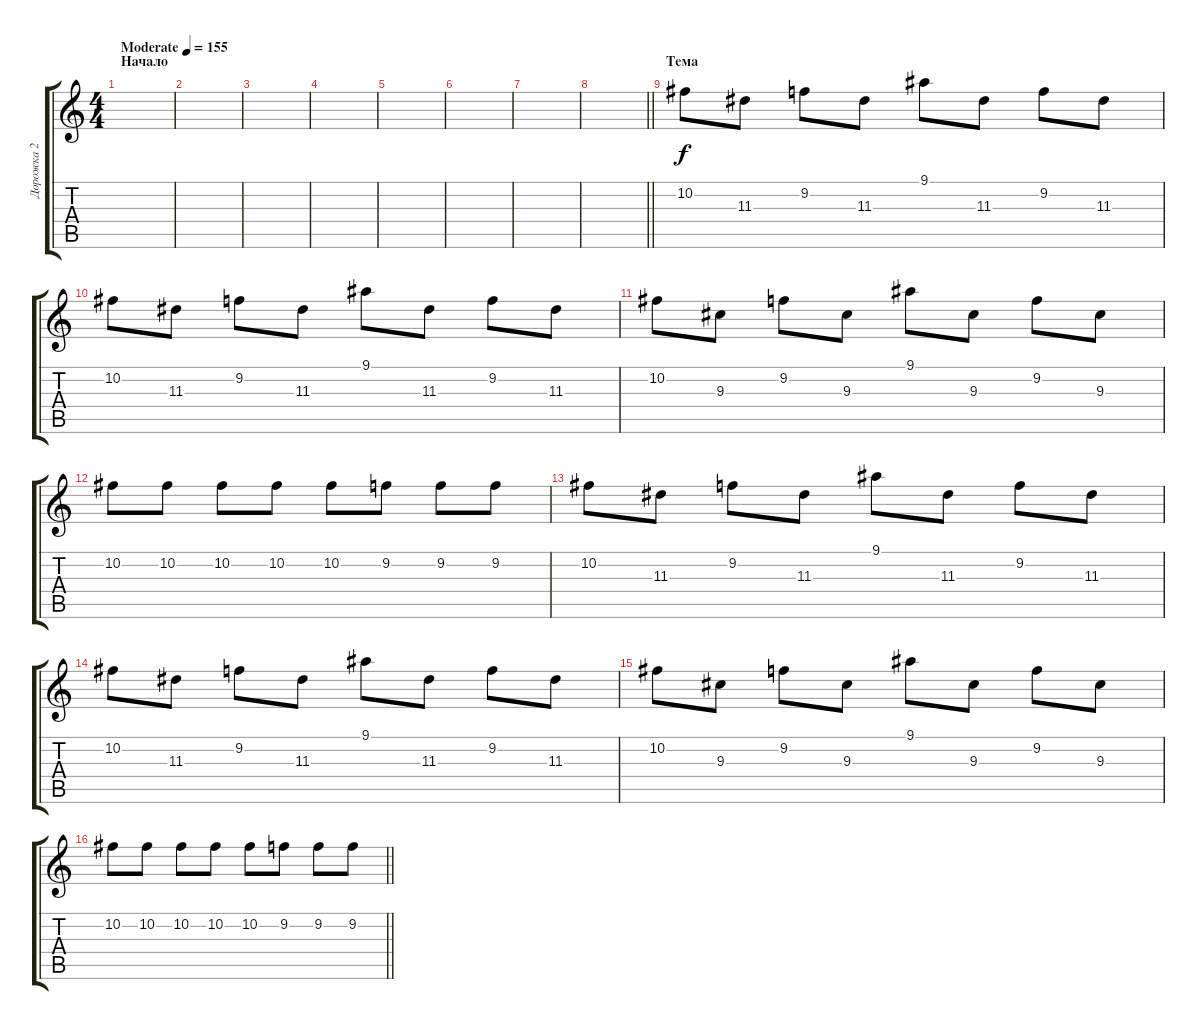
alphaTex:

\track ("Дорожка 2" "Дорожка 2") {instrument distortionguitar}
\staff {score tabs}
\tuning (Db4 Ab3 E3 B2 Gb2 B1) {hide}
\ts (4 4)
\section ("" "Начало")
\tempo (155 "Moderate")
\clef g2
\ks c
|
|
|
|
|
|
|
\barLineRight lightlight
|
\section ("" "Тема")
10.2.8 11.3.8 9.2.8 11.3.8 9.1.8 11.3.8 9.2.8 11.3.8 |
10.2.8 11.3.8 9.2.8 11.3.8 9.1.8 11.3.8 9.2.8 11.3.8 |
10.2.8 9.3.8 9.2.8 9.3.8 9.1.8 9.3.8 9.2.8 9.3.8 |
10.2.8 10.2.8 10.2.8 10.2.8 10.2.8 9.2.8 9.2.8 9.2.8 |
10.2.8 11.3.8 9.2.8 11.3.8 9.1.8 11.3.8 9.2.8 11.3.8 |
10.2.8 11.3.8 9.2.8 11.3.8 9.1.8 11.3.8 9.2.8 11.3.8 |
10.2.8 9.3.8 9.2.8 9.3.8 9.1.8 9.3.8 9.2.8 9.3.8 |
\barLineRight lightlight
10.2.8 10.2.8 10.2.8 10.2.8 10.2.8 9.2.8 9.2.8 9.2.8
